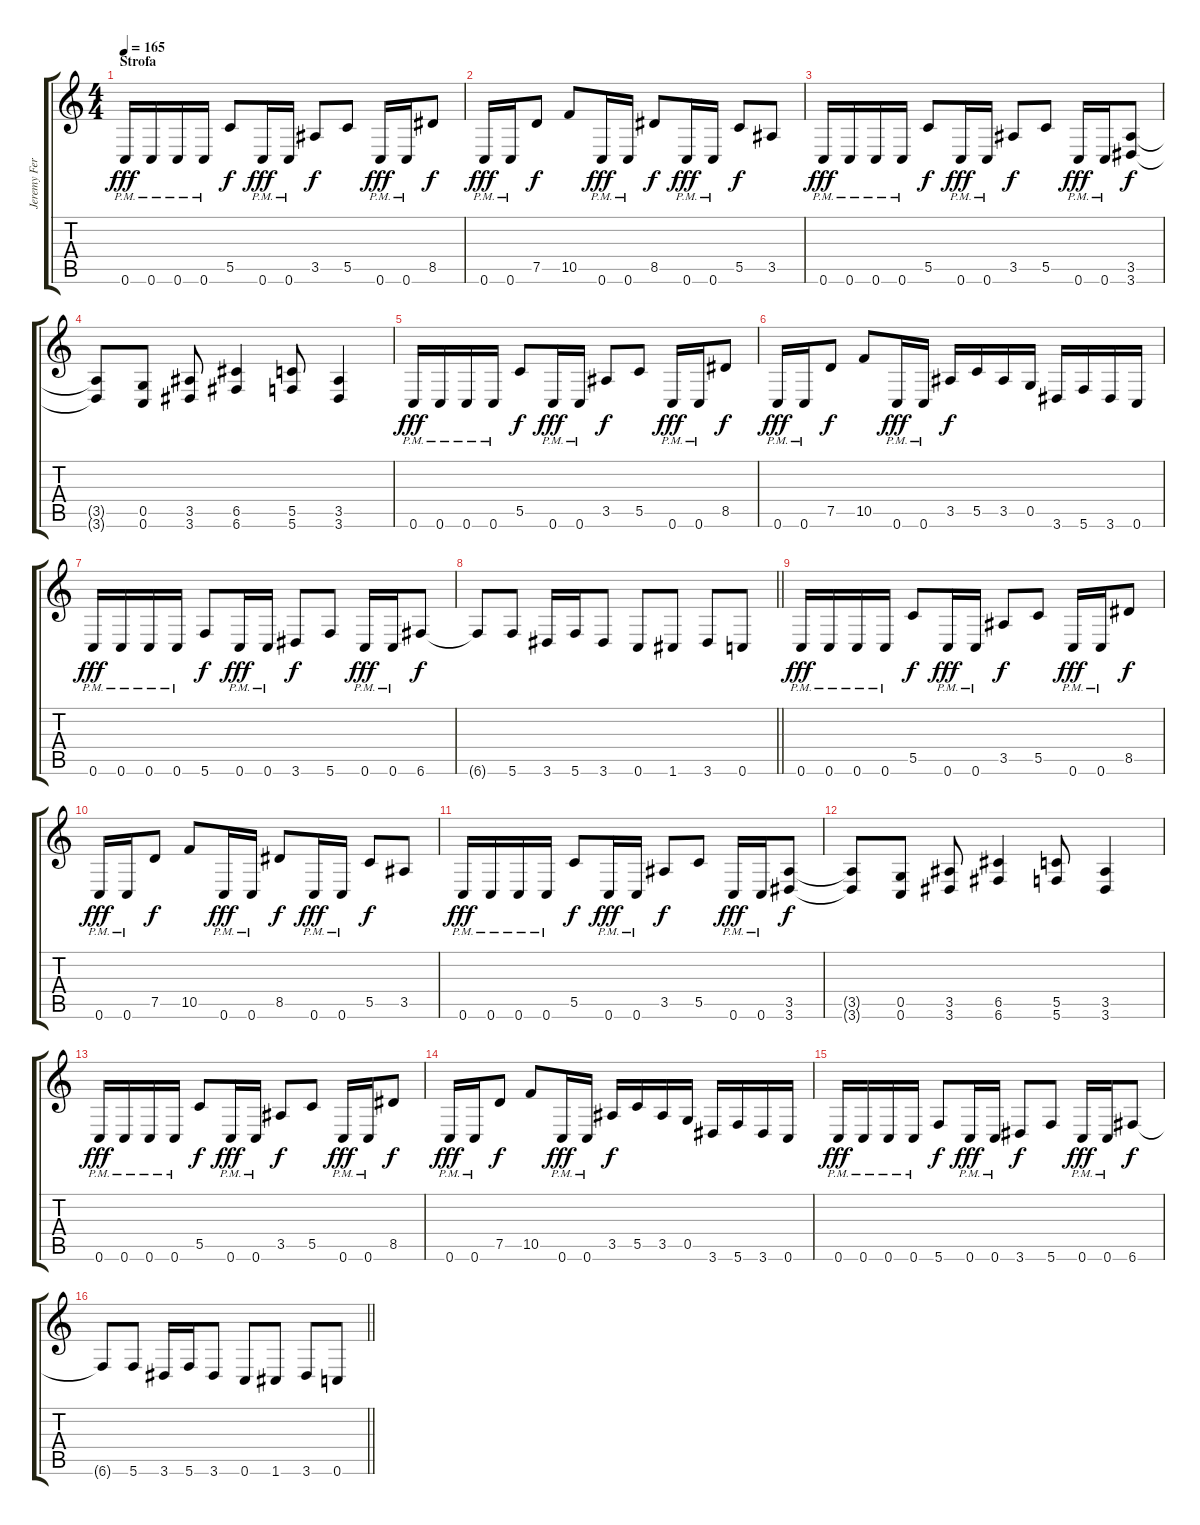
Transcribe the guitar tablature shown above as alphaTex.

\track ("Jeremy Ferguson (Jinxx)" "Jeremy Fer") {instrument overdrivenguitar}
\staff {score tabs}
\tuning (D4 A3 F3 C3 G2 C2) {hide}
\ts (4 4)
\section ("" "Strofa")
\tempo 165
\clef g2
\ks c
0.6{pm}.16{dy fff} 0.6{pm}.16 0.6{pm}.16 0.6{pm}.16 5.5.8{dy f} 0.6{pm}.16{dy fff} 0.6{pm}.16 3.5.8{dy f} 5.5.8 0.6{pm}.16{dy fff} 0.6{pm}.16 8.5.8{dy f} |
0.6{pm}.16{dy fff} 0.6{pm}.16 7.5.8{dy f} 10.5.8 0.6{pm}.16{dy fff} 0.6{pm}.16 8.5.8{dy f} 0.6{pm}.16{dy fff} 0.6{pm}.16 5.5.8{dy f} 3.5.8 |
0.6{pm}.16{dy fff} 0.6{pm}.16 0.6{pm}.16 0.6{pm}.16 5.5.8{dy f} 0.6{pm}.16{dy fff} 0.6{pm}.16 3.5.8{dy f} 5.5.8 0.6{pm}.16{dy fff} 0.6{pm}.16 (3.5 3.6).8{dy f} |
(3.5{t} 3.6{t}).8 (0.5 0.6).8 (3.5 3.6).8 (6.5 6.6).4 (5.5 5.6).8 (3.5 3.6).4 |
0.6{pm}.16{dy fff} 0.6{pm}.16 0.6{pm}.16 0.6{pm}.16 5.5.8{dy f} 0.6{pm}.16{dy fff} 0.6{pm}.16 3.5.8{dy f} 5.5.8 0.6{pm}.16{dy fff} 0.6{pm}.16 8.5.8{dy f} |
0.6{pm}.16{dy fff} 0.6{pm}.16 7.5.8{dy f} 10.5.8 0.6{pm}.16{dy fff} 0.6{pm}.16 3.5.16{dy f} 5.5.16 3.5.16 0.5.16 3.6.16 5.6.16 3.6.16 0.6.16 |
0.6{pm}.16{dy fff} 0.6{pm}.16 0.6{pm}.16 0.6{pm}.16 5.6.8{dy f} 0.6{pm}.16{dy fff} 0.6{pm}.16 3.6.8{dy f} 5.6.8 0.6{pm}.16{dy fff} 0.6{pm}.16 6.6.8{dy f} |
\barLineRight lightlight
6.6{t}.8 5.6.8 3.6.16 5.6.16 3.6.8 0.6.8 1.6.8 3.6.8 0.6.8 |
0.6{pm}.16{dy fff} 0.6{pm}.16 0.6{pm}.16 0.6{pm}.16 5.5.8{dy f} 0.6{pm}.16{dy fff} 0.6{pm}.16 3.5.8{dy f} 5.5.8 0.6{pm}.16{dy fff} 0.6{pm}.16 8.5.8{dy f} |
0.6{pm}.16{dy fff} 0.6{pm}.16 7.5.8{dy f} 10.5.8 0.6{pm}.16{dy fff} 0.6{pm}.16 8.5.8{dy f} 0.6{pm}.16{dy fff} 0.6{pm}.16 5.5.8{dy f} 3.5.8 |
0.6{pm}.16{dy fff} 0.6{pm}.16 0.6{pm}.16 0.6{pm}.16 5.5.8{dy f} 0.6{pm}.16{dy fff} 0.6{pm}.16 3.5.8{dy f} 5.5.8 0.6{pm}.16{dy fff} 0.6{pm}.16 (3.5 3.6).8{dy f} |
(3.5{t} 3.6{t}).8 (0.5 0.6).8 (3.5 3.6).8 (6.5 6.6).4 (5.5 5.6).8 (3.5 3.6).4 |
0.6{pm}.16{dy fff} 0.6{pm}.16 0.6{pm}.16 0.6{pm}.16 5.5.8{dy f} 0.6{pm}.16{dy fff} 0.6{pm}.16 3.5.8{dy f} 5.5.8 0.6{pm}.16{dy fff} 0.6{pm}.16 8.5.8{dy f} |
0.6{pm}.16{dy fff} 0.6{pm}.16 7.5.8{dy f} 10.5.8 0.6{pm}.16{dy fff} 0.6{pm}.16 3.5.16{dy f} 5.5.16 3.5.16 0.5.16 3.6.16 5.6.16 3.6.16 0.6.16 |
0.6{pm}.16{dy fff} 0.6{pm}.16 0.6{pm}.16 0.6{pm}.16 5.6.8{dy f} 0.6{pm}.16{dy fff} 0.6{pm}.16 3.6.8{dy f} 5.6.8 0.6{pm}.16{dy fff} 0.6{pm}.16 6.6.8{dy f} |
\barLineRight lightlight
6.6{t}.8 5.6.8 3.6.16 5.6.16 3.6.8 0.6.8 1.6.8 3.6.8 0.6.8
